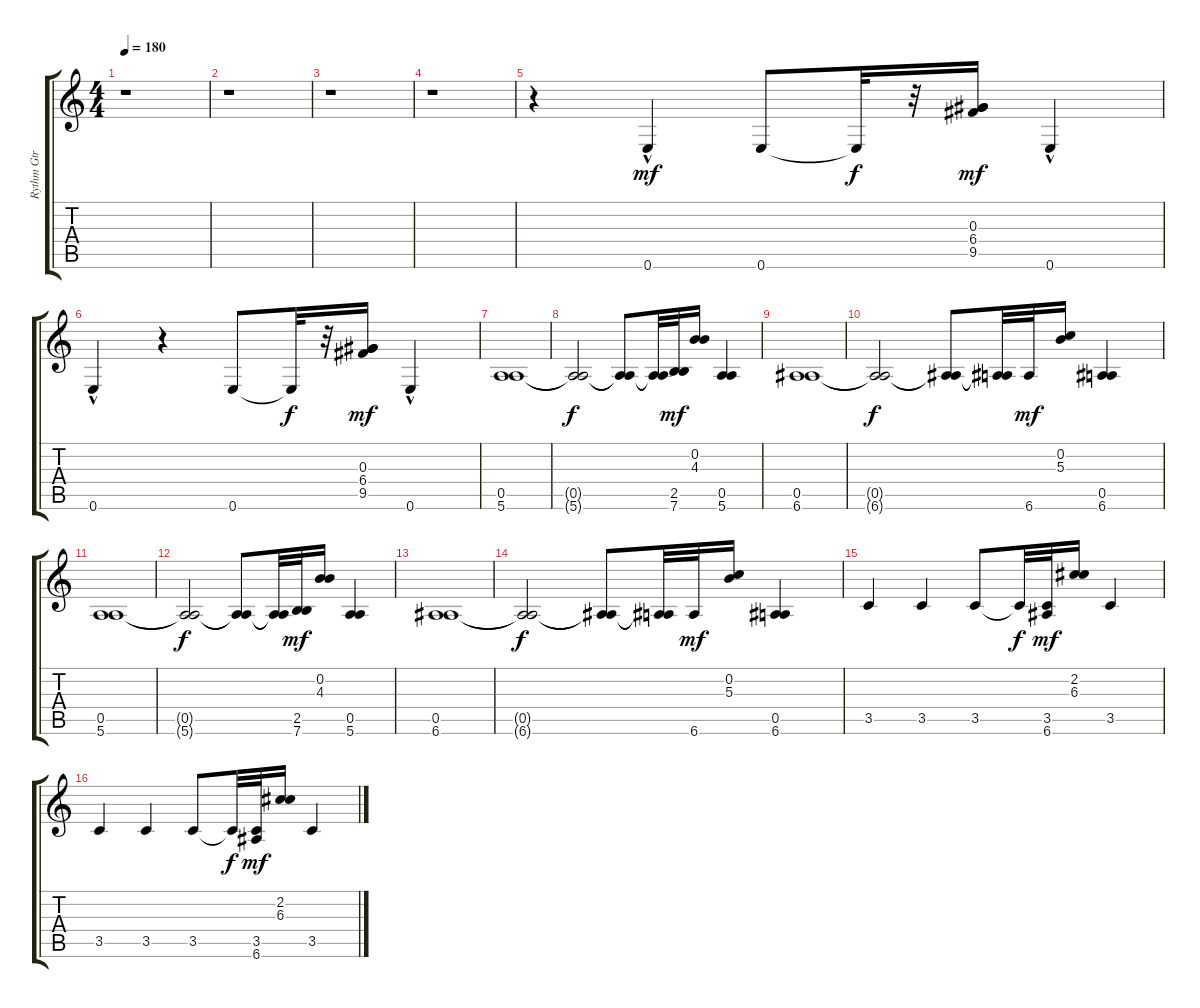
\track ("Rythm Gtr Nylon Bk32" "Rythm Gtr ") {instrument acousticguitarnylon}
\staff {score tabs}
\tuning (E4 B3 G3 D3 A2 E2) {hide}
\ts (4 4)
\tempo 180
\clef g2
\ks c
r.1{dy mf instrument acousticguitarnylon} |
r.1 |
r.1 |
r.1 |
r.4 0.6{hac}.4 0.6.8 0.6{t}.32{dy f} r.32 (0.3 6.4 9.5).16{dy mf} 0.6{hac}.4 |
0.6{hac}.4 r.4 0.6.8 0.6{t}.32{dy f} r.32 (0.3 6.4 9.5).16{dy mf} 0.6{hac}.4 |
(0.5 5.6).1 |
(0.5{t} 5.6{t}).2{dy f} (0.5{t} 5.6{t}).8 (0.5{t} 5.6{t}).32 (2.5 7.6).32{dy mf} (0.2 4.3).16 (0.5 5.6).4 |
(0.5 6.6).1 |
(0.5{t} 6.6{t}).2{dy f} (0.5{t} 6.6{t}).8 (0.5{t} 6.6{t}).32 6.6.32{dy mf} (0.2 5.3).16 (0.5 6.6).4 |
(0.5 5.6).1 |
(0.5{t} 5.6{t}).2{dy f} (0.5{t} 5.6{t}).8 (0.5{t} 5.6{t}).32 (2.5 7.6).32{dy mf} (0.2 4.3).16 (0.5 5.6).4 |
(0.5 6.6).1 |
(0.5{t} 6.6{t}).2{dy f} (0.5{t} 6.6{t}).8 (0.5{t} 6.6{t}).32 6.6.32{dy mf} (0.2 5.3).16 (0.5 6.6).4 |
3.5.4 3.5.4 3.5.8 3.5{t}.32{dy f} (3.5 6.6).32{dy mf} (2.2 6.3).16 3.5.4 |
3.5.4 3.5.4 3.5.8 3.5{t}.32{dy f} (3.5 6.6).32{dy mf} (2.2 6.3).16 3.5.4
